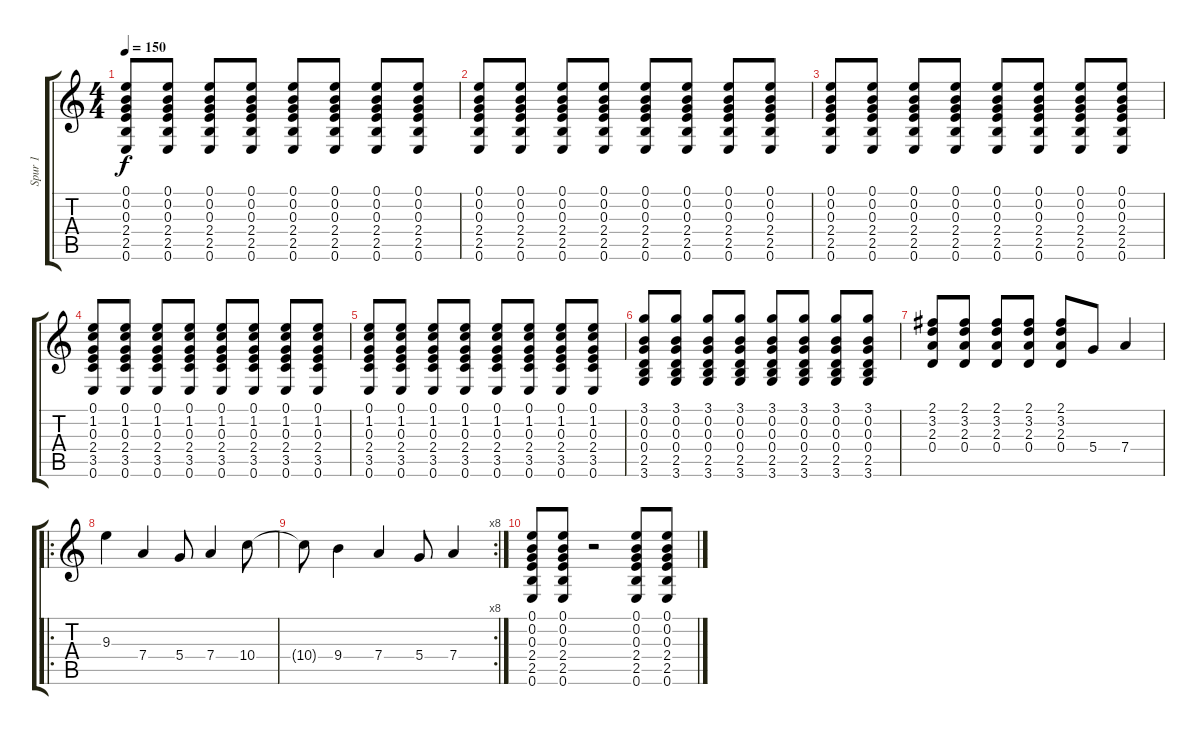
\track ("Spur 1" "Spur 1") {instrument acousticguitarnylon}
\staff {score tabs}
\tuning (E4 B3 G3 D3 A2 E2) {hide}
\ts (4 4)
\tempo 150
\clef g2
\ks c
(0.1 0.2 0.3 2.4 2.5 0.6).8{dy f} (0.1 0.2 0.3 2.4 2.5 0.6).8 (0.1 0.2 0.3 2.4 2.5 0.6).8 (0.1 0.2 0.3 2.4 2.5 0.6).8 (0.1 0.2 0.3 2.4 2.5 0.6).8 (0.1 0.2 0.3 2.4 2.5 0.6).8 (0.1 0.2 0.3 2.4 2.5 0.6).8 (0.1 0.2 0.3 2.4 2.5 0.6).8 |
(0.1 0.2 0.3 2.4 2.5 0.6).8 (0.1 0.2 0.3 2.4 2.5 0.6).8 (0.1 0.2 0.3 2.4 2.5 0.6).8 (0.1 0.2 0.3 2.4 2.5 0.6).8 (0.1 0.2 0.3 2.4 2.5 0.6).8 (0.1 0.2 0.3 2.4 2.5 0.6).8 (0.1 0.2 0.3 2.4 2.5 0.6).8 (0.1 0.2 0.3 2.4 2.5 0.6).8 |
(0.1 0.2 0.3 2.4 2.5 0.6).8 (0.1 0.2 0.3 2.4 2.5 0.6).8 (0.1 0.2 0.3 2.4 2.5 0.6).8 (0.1 0.2 0.3 2.4 2.5 0.6).8 (0.1 0.2 0.3 2.4 2.5 0.6).8 (0.1 0.2 0.3 2.4 2.5 0.6).8 (0.1 0.2 0.3 2.4 2.5 0.6).8 (0.1 0.2 0.3 2.4 2.5 0.6).8 |
(0.1 1.2 0.3 2.4 3.5 0.6).8 (0.1 1.2 0.3 2.4 3.5 0.6).8 (0.1 1.2 0.3 2.4 3.5 0.6).8 (0.1 1.2 0.3 2.4 3.5 0.6).8 (0.1 1.2 0.3 2.4 3.5 0.6).8 (0.1 1.2 0.3 2.4 3.5 0.6).8 (0.1 1.2 0.3 2.4 3.5 0.6).8 (0.1 1.2 0.3 2.4 3.5 0.6).8 |
(0.1 1.2 0.3 2.4 3.5 0.6).8 (0.1 1.2 0.3 2.4 3.5 0.6).8 (0.1 1.2 0.3 2.4 3.5 0.6).8 (0.1 1.2 0.3 2.4 3.5 0.6).8 (0.1 1.2 0.3 2.4 3.5 0.6).8 (0.1 1.2 0.3 2.4 3.5 0.6).8 (0.1 1.2 0.3 2.4 3.5 0.6).8 (0.1 1.2 0.3 2.4 3.5 0.6).8 |
(3.1 0.2 0.3 0.4 2.5 3.6).8 (3.1 0.2 0.3 0.4 2.5 3.6).8 (3.1 0.2 0.3 0.4 2.5 3.6).8 (3.1 0.2 0.3 0.4 2.5 3.6).8 (3.1 0.2 0.3 0.4 2.5 3.6).8 (3.1 0.2 0.3 0.4 2.5 3.6).8 (3.1 0.2 0.3 0.4 2.5 3.6).8 (3.1 0.2 0.3 0.4 2.5 3.6).8 |
(2.1 3.2 2.3 0.4).8 (2.1 3.2 2.3 0.4).8 (2.1 3.2 2.3 0.4).8 (2.1 3.2 2.3 0.4).8 (2.1 3.2 2.3 0.4).8 5.4.8 7.4.4 |
\ro
9.3.4 7.4.4 5.4.8 7.4.4 10.4.8 |
\rc 8
10.4{t}.8 9.4.4 7.4.4 5.4.8 7.4.4 |
(0.1 0.2 0.3 2.4 2.5 0.6).8 (0.1 0.2 0.3 2.4 2.5 0.6).8 r.2 (0.1 0.2 0.3 2.4 2.5 0.6).8 (0.1 0.2 0.3 2.4 2.5 0.6).8
